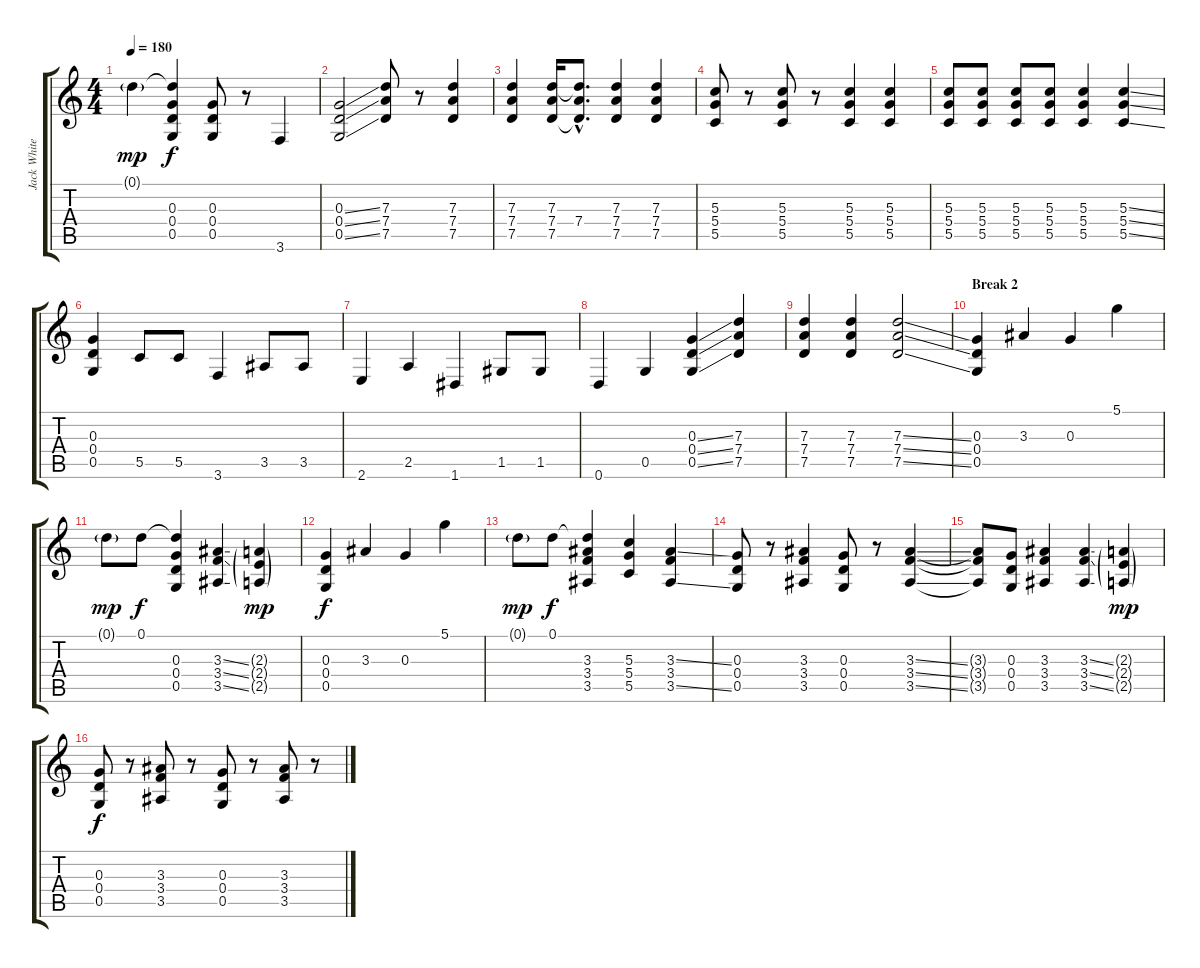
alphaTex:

\track ("Jack White" "Jack White") {instrument electricguitarclean}
\staff {score tabs}
\tuning (D4 B3 G3 D3 G2 D2) {hide}
\ts (4 4)
\tempo 180
\clef g2
\ks c
0.1{g}.4{dy mp} (0.1{t} 0.3 0.4 0.5).4{dy f} (0.3 0.4 0.5).8 r.8 3.6.4 |
(0.3{ss} 0.4{ss} 0.5{ss}).2 (7.3 7.4 7.5).8 r.8 (7.3 7.4 7.5).4 |
(7.3 7.4 7.5).4 (7.3 7.4 7.5).16 (7.3{hac t} 7.4{hac} 7.5{hac t}).8{d} (7.3 7.4 7.5).4 (7.3 7.4 7.5).4 |
(5.3 5.4 5.5).8 r.8 (5.3 5.4 5.5).8 r.8 (5.3 5.4 5.5).4 (5.3 5.4 5.5).4 |
(5.3 5.4 5.5).8 (5.3 5.4 5.5).8 (5.3 5.4 5.5).8 (5.3 5.4 5.5).8 (5.3 5.4 5.5).4 (5.3{ss} 5.4{ss} 5.5{ss}).4 |
(0.3 0.4 0.5).4 5.5.8 5.5.8 3.6.4 3.5.8 3.5.8 |
2.6.4 2.5.4 1.6.4 1.5.8 1.5.8 |
0.6.4 0.5.4 (0.3{ss} 0.4{ss} 0.5{ss}).4 (7.3 7.4 7.5).4 |
(7.3 7.4 7.5).4 (7.3 7.4 7.5).4 (7.3{ss} 7.4{ss} 7.5{ss}).2 |
\section ("" "Break 2")
(0.3 0.4 0.5).4 3.3.4 0.3.4 5.1.4 |
0.1{g}.8{dy mp} 0.1.8{dy f} (0.1{t} 0.3 0.4 0.5).4 (3.3{ss} 3.4{ss} 3.5{ss}).4 (2.3{g} 2.4{g} 2.5{g}).4{dy mp} |
(0.3 0.4 0.5).4{dy f} 3.3.4 0.3.4 5.1.4 |
0.1{g}.8{dy mp} 0.1.8{dy f} (0.1{t} 3.3 3.4 3.5).4 (5.3 5.4 5.5).4 (3.3{ss} 3.4 3.5{ss}).4 |
(0.3 0.4 0.5).8 r.8 (3.3 3.4 3.5).4 (0.3 0.4 0.5).8 r.8 (3.3{ss} 3.4{ss} 3.5{ss}).4 |
(3.3{t} 3.4{t} 3.5{t}).8 (0.3 0.4 0.5).8 (3.3 3.4 3.5).4 (3.3{ss} 3.4{ss} 3.5{ss}).4 (2.3{g} 2.4{g} 2.5{g}).4{dy mp} |
(0.3 0.4 0.5).8{dy f} r.8 (3.3 3.4 3.5).8 r.8 (0.3 0.4 0.5).8 r.8 (3.3 3.4 3.5).8 r.8
